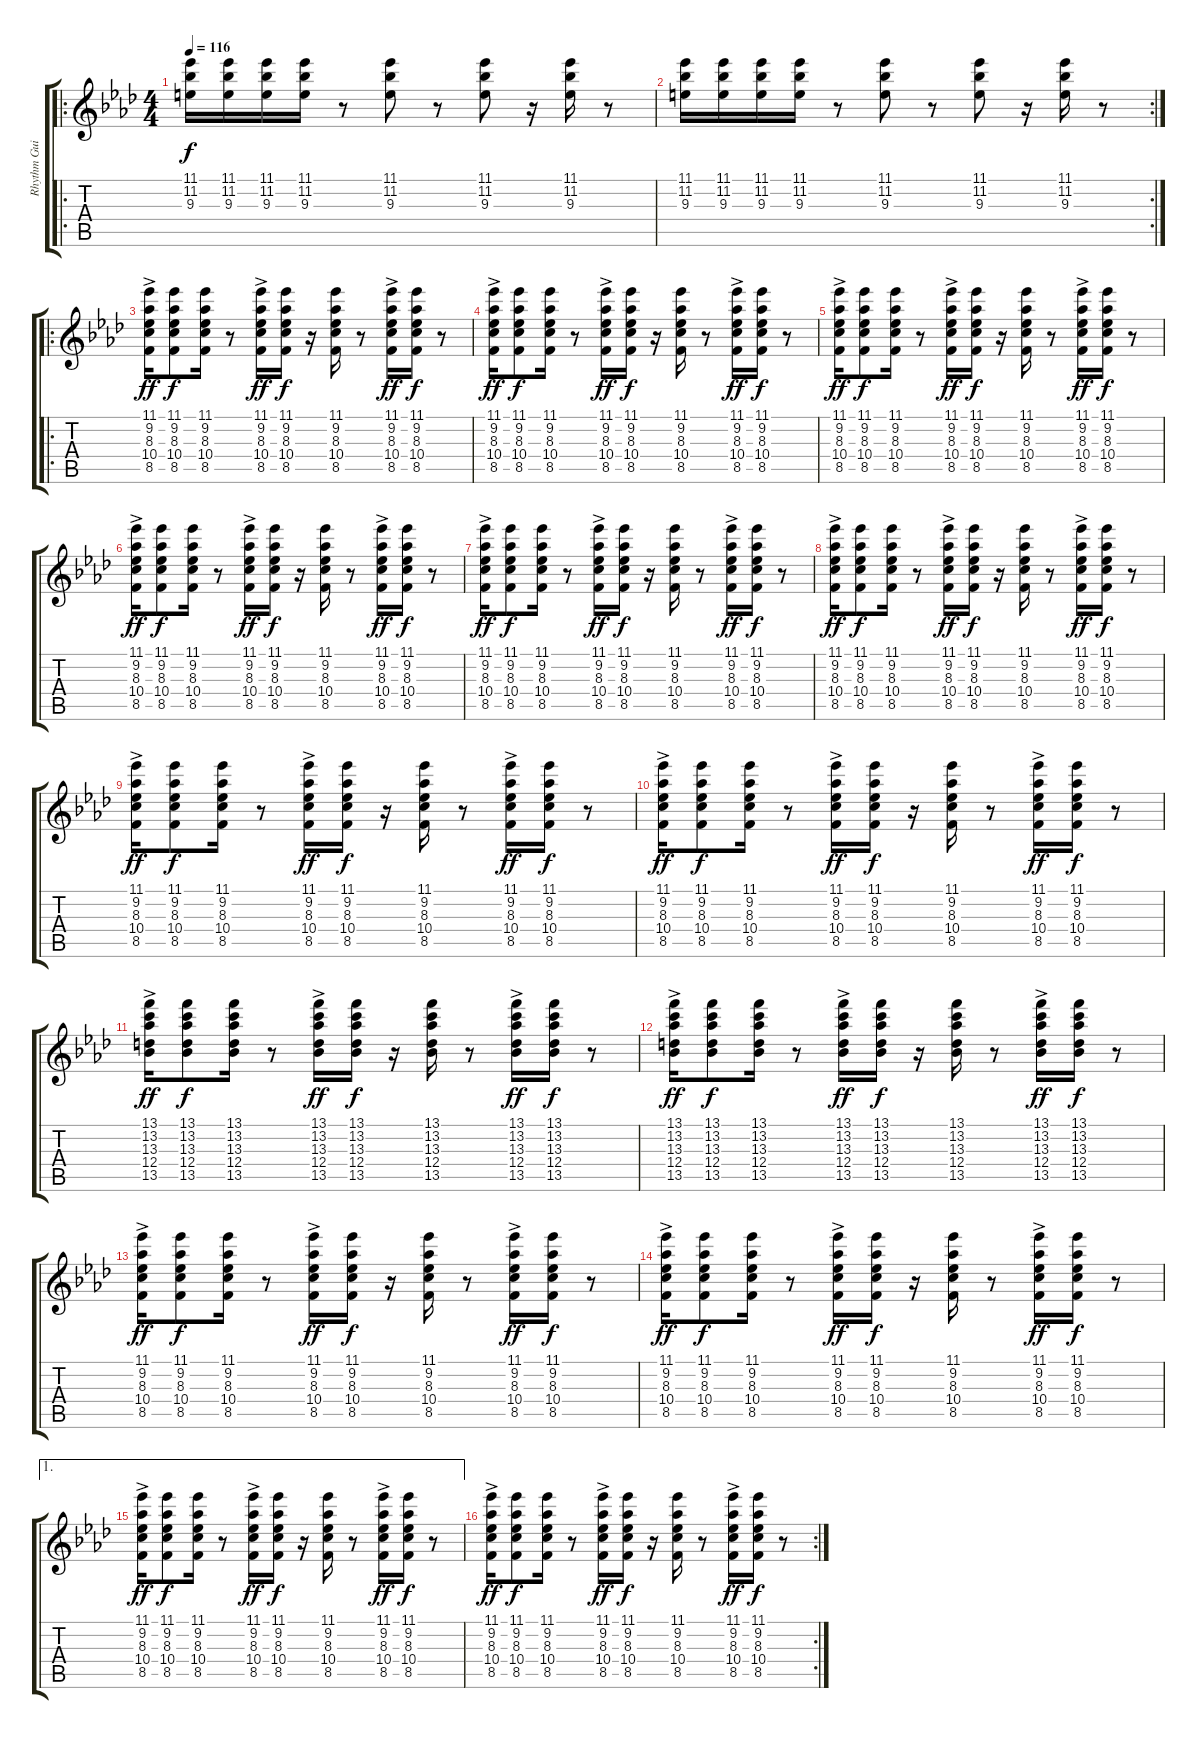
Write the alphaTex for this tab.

\track ("Rhythm Guitar" "Rhythm Gui") {instrument electricguitarclean}
\staff {score tabs}
\tuning (E4 B3 G3 D3 A2 E2) {hide}
\ro
\ts (4 4)
\tempo 116
\clef g2
\ks ab
(11.1 11.2 9.3).16{dy f instrument electricguitarclean} (11.1 11.2 9.3).16 (11.1 11.2 9.3).16 (11.1 11.2 9.3).16 r.8 (11.1 11.2 9.3).8 r.8 (11.1 11.2 9.3).8 r.16 (11.1 11.2 9.3).16 r.8 |
\rc 2
(11.1 11.2 9.3).16 (11.1 11.2 9.3).16 (11.1 11.2 9.3).16 (11.1 11.2 9.3).16 r.8 (11.1 11.2 9.3).8 r.8 (11.1 11.2 9.3).8 r.16 (11.1 11.2 9.3).16 r.8 |
\ro
(11.1{ac} 9.2{ac} 8.3{ac} 10.4{ac} 8.5{ac}).16{dy ff} (11.1 9.2 8.3 10.4 8.5).8{dy f} (11.1 9.2 8.3 10.4 8.5).16 r.8 (11.1{ac} 9.2{ac} 8.3{ac} 10.4{ac} 8.5{ac}).16{dy ff} (11.1 9.2 8.3 10.4 8.5).16{dy f} r.16 (11.1 9.2 8.3 10.4 8.5).16 r.8 (11.1{ac} 9.2{ac} 8.3{ac} 10.4{ac} 8.5{ac}).16{dy ff} (11.1 9.2 8.3 10.4 8.5).16{dy f} r.8 |
(11.1{ac} 9.2{ac} 8.3{ac} 10.4{ac} 8.5{ac}).16{dy ff} (11.1 9.2 8.3 10.4 8.5).8{dy f} (11.1 9.2 8.3 10.4 8.5).16 r.8 (11.1{ac} 9.2{ac} 8.3{ac} 10.4{ac} 8.5{ac}).16{dy ff} (11.1 9.2 8.3 10.4 8.5).16{dy f} r.16 (11.1 9.2 8.3 10.4 8.5).16 r.8 (11.1{ac} 9.2{ac} 8.3{ac} 10.4{ac} 8.5{ac}).16{dy ff} (11.1 9.2 8.3 10.4 8.5).16{dy f} r.8 |
(11.1{ac} 9.2{ac} 8.3{ac} 10.4{ac} 8.5{ac}).16{dy ff} (11.1 9.2 8.3 10.4 8.5).8{dy f} (11.1 9.2 8.3 10.4 8.5).16 r.8 (11.1{ac} 9.2{ac} 8.3{ac} 10.4{ac} 8.5{ac}).16{dy ff} (11.1 9.2 8.3 10.4 8.5).16{dy f} r.16 (11.1 9.2 8.3 10.4 8.5).16 r.8 (11.1{ac} 9.2{ac} 8.3{ac} 10.4{ac} 8.5{ac}).16{dy ff} (11.1 9.2 8.3 10.4 8.5).16{dy f} r.8 |
(11.1{ac} 9.2{ac} 8.3{ac} 10.4{ac} 8.5{ac}).16{dy ff} (11.1 9.2 8.3 10.4 8.5).8{dy f} (11.1 9.2 8.3 10.4 8.5).16 r.8 (11.1{ac} 9.2{ac} 8.3{ac} 10.4{ac} 8.5{ac}).16{dy ff} (11.1 9.2 8.3 10.4 8.5).16{dy f} r.16 (11.1 9.2 8.3 10.4 8.5).16 r.8 (11.1{ac} 9.2{ac} 8.3{ac} 10.4{ac} 8.5{ac}).16{dy ff} (11.1 9.2 8.3 10.4 8.5).16{dy f} r.8 |
(11.1{ac} 9.2{ac} 8.3{ac} 10.4{ac} 8.5{ac}).16{dy ff} (11.1 9.2 8.3 10.4 8.5).8{dy f} (11.1 9.2 8.3 10.4 8.5).16 r.8 (11.1{ac} 9.2{ac} 8.3{ac} 10.4{ac} 8.5{ac}).16{dy ff} (11.1 9.2 8.3 10.4 8.5).16{dy f} r.16 (11.1 9.2 8.3 10.4 8.5).16 r.8 (11.1{ac} 9.2{ac} 8.3{ac} 10.4{ac} 8.5{ac}).16{dy ff} (11.1 9.2 8.3 10.4 8.5).16{dy f} r.8 |
(11.1{ac} 9.2{ac} 8.3{ac} 10.4{ac} 8.5{ac}).16{dy ff} (11.1 9.2 8.3 10.4 8.5).8{dy f} (11.1 9.2 8.3 10.4 8.5).16 r.8 (11.1{ac} 9.2{ac} 8.3{ac} 10.4{ac} 8.5{ac}).16{dy ff} (11.1 9.2 8.3 10.4 8.5).16{dy f} r.16 (11.1 9.2 8.3 10.4 8.5).16 r.8 (11.1{ac} 9.2{ac} 8.3{ac} 10.4{ac} 8.5{ac}).16{dy ff} (11.1 9.2 8.3 10.4 8.5).16{dy f} r.8 |
(11.1{ac} 9.2{ac} 8.3{ac} 10.4{ac} 8.5{ac}).16{dy ff} (11.1 9.2 8.3 10.4 8.5).8{dy f} (11.1 9.2 8.3 10.4 8.5).16 r.8 (11.1{ac} 9.2{ac} 8.3{ac} 10.4{ac} 8.5{ac}).16{dy ff} (11.1 9.2 8.3 10.4 8.5).16{dy f} r.16 (11.1 9.2 8.3 10.4 8.5).16 r.8 (11.1{ac} 9.2{ac} 8.3{ac} 10.4{ac} 8.5{ac}).16{dy ff} (11.1 9.2 8.3 10.4 8.5).16{dy f} r.8 |
(11.1{ac} 9.2{ac} 8.3{ac} 10.4{ac} 8.5{ac}).16{dy ff} (11.1 9.2 8.3 10.4 8.5).8{dy f} (11.1 9.2 8.3 10.4 8.5).16 r.8 (11.1{ac} 9.2{ac} 8.3{ac} 10.4{ac} 8.5{ac}).16{dy ff} (11.1 9.2 8.3 10.4 8.5).16{dy f} r.16 (11.1 9.2 8.3 10.4 8.5).16 r.8 (11.1{ac} 9.2{ac} 8.3{ac} 10.4{ac} 8.5{ac}).16{dy ff} (11.1 9.2 8.3 10.4 8.5).16{dy f} r.8 |
(13.1{ac} 13.2{ac} 13.3{ac} 12.4{ac} 13.5{ac}).16{dy ff} (13.1 13.2 13.3 12.4 13.5).8{dy f} (13.1 13.2 13.3 12.4 13.5).16 r.8 (13.1{ac} 13.2{ac} 13.3{ac} 12.4{ac} 13.5{ac}).16{dy ff} (13.1 13.2 13.3 12.4 13.5).16{dy f} r.16 (13.1 13.2 13.3 12.4 13.5).16 r.8 (13.1{ac} 13.2{ac} 13.3{ac} 12.4{ac} 13.5{ac}).16{dy ff} (13.1 13.2 13.3 12.4 13.5).16{dy f} r.8 |
(13.1{ac} 13.2{ac} 13.3{ac} 12.4{ac} 13.5{ac}).16{dy ff} (13.1 13.2 13.3 12.4 13.5).8{dy f} (13.1 13.2 13.3 12.4 13.5).16 r.8 (13.1{ac} 13.2{ac} 13.3{ac} 12.4{ac} 13.5{ac}).16{dy ff} (13.1 13.2 13.3 12.4 13.5).16{dy f} r.16 (13.1 13.2 13.3 12.4 13.5).16 r.8 (13.1{ac} 13.2{ac} 13.3{ac} 12.4{ac} 13.5{ac}).16{dy ff} (13.1 13.2 13.3 12.4 13.5).16{dy f} r.8 |
(11.1{ac} 9.2{ac} 8.3{ac} 10.4{ac} 8.5{ac}).16{dy ff} (11.1 9.2 8.3 10.4 8.5).8{dy f} (11.1 9.2 8.3 10.4 8.5).16 r.8 (11.1{ac} 9.2{ac} 8.3{ac} 10.4{ac} 8.5{ac}).16{dy ff} (11.1 9.2 8.3 10.4 8.5).16{dy f} r.16 (11.1 9.2 8.3 10.4 8.5).16 r.8 (11.1{ac} 9.2{ac} 8.3{ac} 10.4{ac} 8.5{ac}).16{dy ff} (11.1 9.2 8.3 10.4 8.5).16{dy f} r.8 |
(11.1{ac} 9.2{ac} 8.3{ac} 10.4{ac} 8.5{ac}).16{dy ff} (11.1 9.2 8.3 10.4 8.5).8{dy f} (11.1 9.2 8.3 10.4 8.5).16 r.8 (11.1{ac} 9.2{ac} 8.3{ac} 10.4{ac} 8.5{ac}).16{dy ff} (11.1 9.2 8.3 10.4 8.5).16{dy f} r.16 (11.1 9.2 8.3 10.4 8.5).16 r.8 (11.1{ac} 9.2{ac} 8.3{ac} 10.4{ac} 8.5{ac}).16{dy ff} (11.1 9.2 8.3 10.4 8.5).16{dy f} r.8 |
\ae 1
(11.1{ac} 9.2{ac} 8.3{ac} 10.4{ac} 8.5{ac}).16{dy ff} (11.1 9.2 8.3 10.4 8.5).8{dy f} (11.1 9.2 8.3 10.4 8.5).16 r.8 (11.1{ac} 9.2{ac} 8.3{ac} 10.4{ac} 8.5{ac}).16{dy ff} (11.1 9.2 8.3 10.4 8.5).16{dy f} r.16 (11.1 9.2 8.3 10.4 8.5).16 r.8 (11.1{ac} 9.2{ac} 8.3{ac} 10.4{ac} 8.5{ac}).16{dy ff} (11.1 9.2 8.3 10.4 8.5).16{dy f} r.8 |
\rc 2
(11.1{ac} 9.2{ac} 8.3{ac} 10.4{ac} 8.5{ac}).16{dy ff} (11.1 9.2 8.3 10.4 8.5).8{dy f} (11.1 9.2 8.3 10.4 8.5).16 r.8 (11.1{ac} 9.2{ac} 8.3{ac} 10.4{ac} 8.5{ac}).16{dy ff} (11.1 9.2 8.3 10.4 8.5).16{dy f} r.16 (11.1 9.2 8.3 10.4 8.5).16 r.8 (11.1{ac} 9.2{ac} 8.3{ac} 10.4{ac} 8.5{ac}).16{dy ff} (11.1 9.2 8.3 10.4 8.5).16{dy f} r.8
